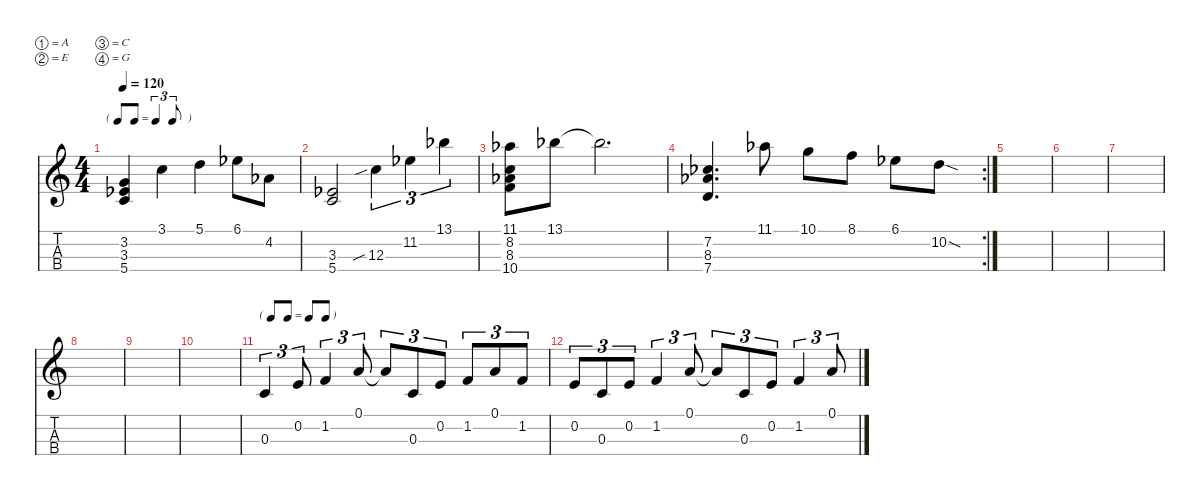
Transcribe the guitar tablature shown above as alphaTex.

\defaultSystemsLayout 4
\hideDynamics
\bracketExtendMode nobrackets
\otherSystemsTrackNameOrientation horizontal
\track ("Ukulele" " ") {defaultSystemsLayout 4 instrument acousticguitarnylon}
\staff {score tabs}
\tuning (A4 E4 C4 G3)
\displaytranspose 0
\ts (4 4)
\tf triplet8th
\tempo 120
\clef g2
\ks c
(5.4 3.3{acc b} 3.2).4{dy mf beam Up} 3.1.4{beam Down} 5.1.4{beam Down} 6.1{acc b}.8{beam Down} 4.2{acc b}.8{beam Down} |
(5.4 3.3{acc b}).2{beam Up} 12.3{sib}.4{tu (3 2) beam Down} 11.2{acc b}.4{tu (3 2) beam Down} 13.1{acc b}.4{tu (3 2) beam Down} |
(10.4 8.3{acc b} 8.2 11.1{acc b}).8{beam Down} 13.1{acc b}.8{beam Down} 13.1{t acc b}.2{d beam Down} |
\rc 2
(7.4 8.3{acc b} 7.2{acc b}).4{d beam Up} 11.1{acc b}.8{beam Down} 10.1.8{beam Down} 8.1.8{beam Down} 6.1{acc b}.8{beam Down} 10.2{sod}.8{beam Down} |
|
|
|
|
|
|
\tf none
0.3.4{tu (3 2) beam Up} 0.2.8{tu (3 2) beam Up} 1.2.4{tu (3 2) beam Up} 0.1.8{tu (3 2) beam Up} 0.1{t}.8{tu (3 2) beam Up} 0.3.8{tu (3 2) beam Up} 0.2.8{tu (3 2) beam Up} 1.2.8{tu (3 2) beam Up} 0.1.8{tu (3 2) beam Up} 1.2.8{tu (3 2) beam Up} |
0.2.8{tu (3 2) beam Up} 0.3.8{tu (3 2) beam Up} 0.2.8{tu (3 2) beam Up} 1.2.4{tu (3 2) beam Up} 0.1.8{tu (3 2) beam Up} 0.1{t}.8{tu (3 2) beam Up} 0.3.8{tu (3 2) beam Up} 0.2.8{tu (3 2) beam Up} 1.2.4{tu (3 2) beam Up} 0.1.8{tu (3 2) beam Up}
